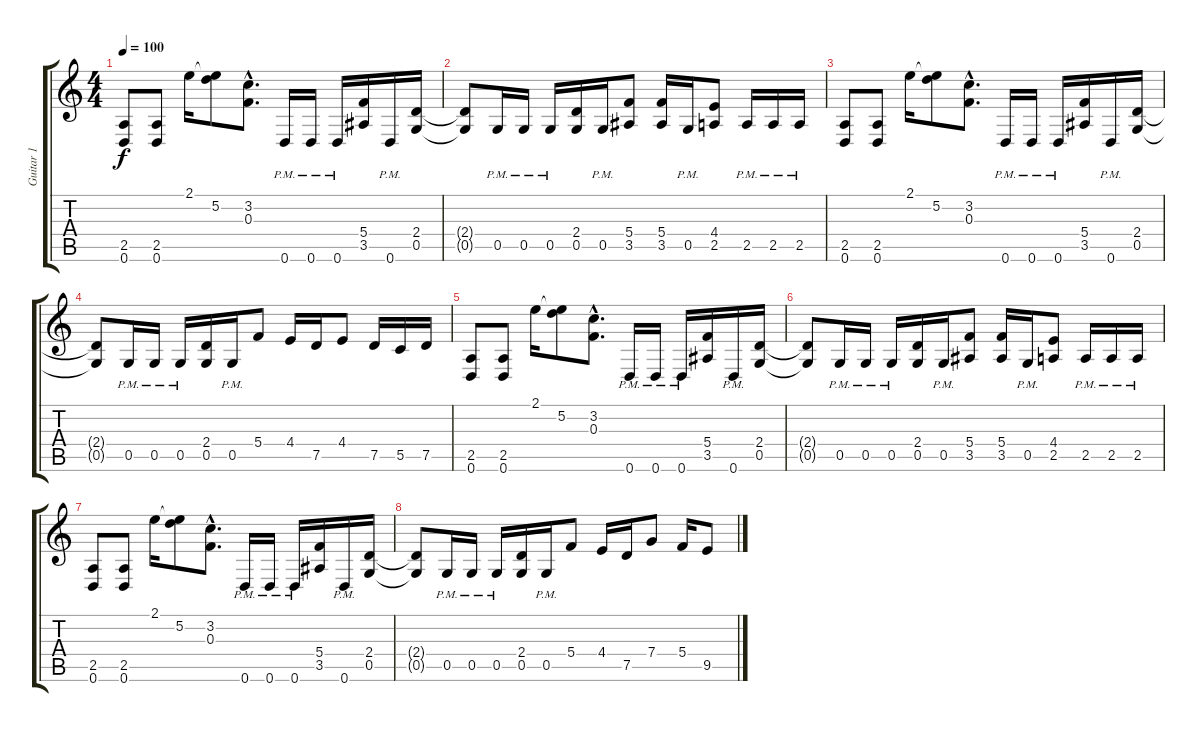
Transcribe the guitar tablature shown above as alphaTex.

\track ("Guitar 1" "Guitar 1") {instrument distortionguitar}
\staff {score tabs}
\tuning (D4 A3 F3 C3 G2 D2) {hide}
\ts (4 4)
\tempo 100
\clef g2
\ks c
(2.5 0.6).8{dy f} (2.5 0.6).8 2.1.16 (2.1{t} 5.2).8 (3.2{hac} 0.3{hac}).8{d} 0.6{pm}.16 0.6{pm}.16 0.6{pm}.16 (5.4 3.5).16 0.6{pm}.16 (2.4 0.5).16 |
(2.4{t} 0.5{t}).8 0.5{pm}.16 0.5{pm}.16 0.5{pm}.16 (2.4 0.5).16 0.5{pm}.16 (5.4 3.5).8 (5.4 3.5).16 0.5{pm}.16 (4.4 2.5).8 2.5{pm}.16 2.5{pm}.16 2.5{pm}.16 |
(2.5 0.6).8 (2.5 0.6).8 2.1.16 (2.1{t} 5.2).8 (3.2{hac} 0.3{hac}).8{d} 0.6{pm}.16 0.6{pm}.16 0.6{pm}.16 (5.4 3.5).16 0.6{pm}.16 (2.4 0.5).16 |
(2.4{t} 0.5{t}).8 0.5{pm}.16 0.5{pm}.16 0.5{pm}.16 (2.4 0.5).16 0.5{pm}.16 5.4.8 4.4.16 7.5.16 4.4.8 7.5.16 5.5.16 7.5.16 |
(2.5 0.6).8 (2.5 0.6).8 2.1.16 (2.1{t} 5.2).8 (3.2{hac} 0.3{hac}).8{d} 0.6{pm}.16 0.6{pm}.16 0.6{pm}.16 (5.4 3.5).16 0.6{pm}.16 (2.4 0.5).16 |
(2.4{t} 0.5{t}).8 0.5{pm}.16 0.5{pm}.16 0.5{pm}.16 (2.4 0.5).16 0.5{pm}.16 (5.4 3.5).8 (5.4 3.5).16 0.5{pm}.16 (4.4 2.5).8 2.5{pm}.16 2.5{pm}.16 2.5{pm}.16 |
(2.5 0.6).8 (2.5 0.6).8 2.1.16 (2.1{t} 5.2).8 (3.2{hac} 0.3{hac}).8{d} 0.6{pm}.16 0.6{pm}.16 0.6{pm}.16 (5.4 3.5).16 0.6{pm}.16 (2.4 0.5).16 |
(2.4{t} 0.5{t}).8 0.5{pm}.16 0.5{pm}.16 0.5{pm}.16 (2.4 0.5).16 0.5{pm}.16 5.4.8 4.4.16 7.5.16 7.4.8 5.4.16 9.5.8
